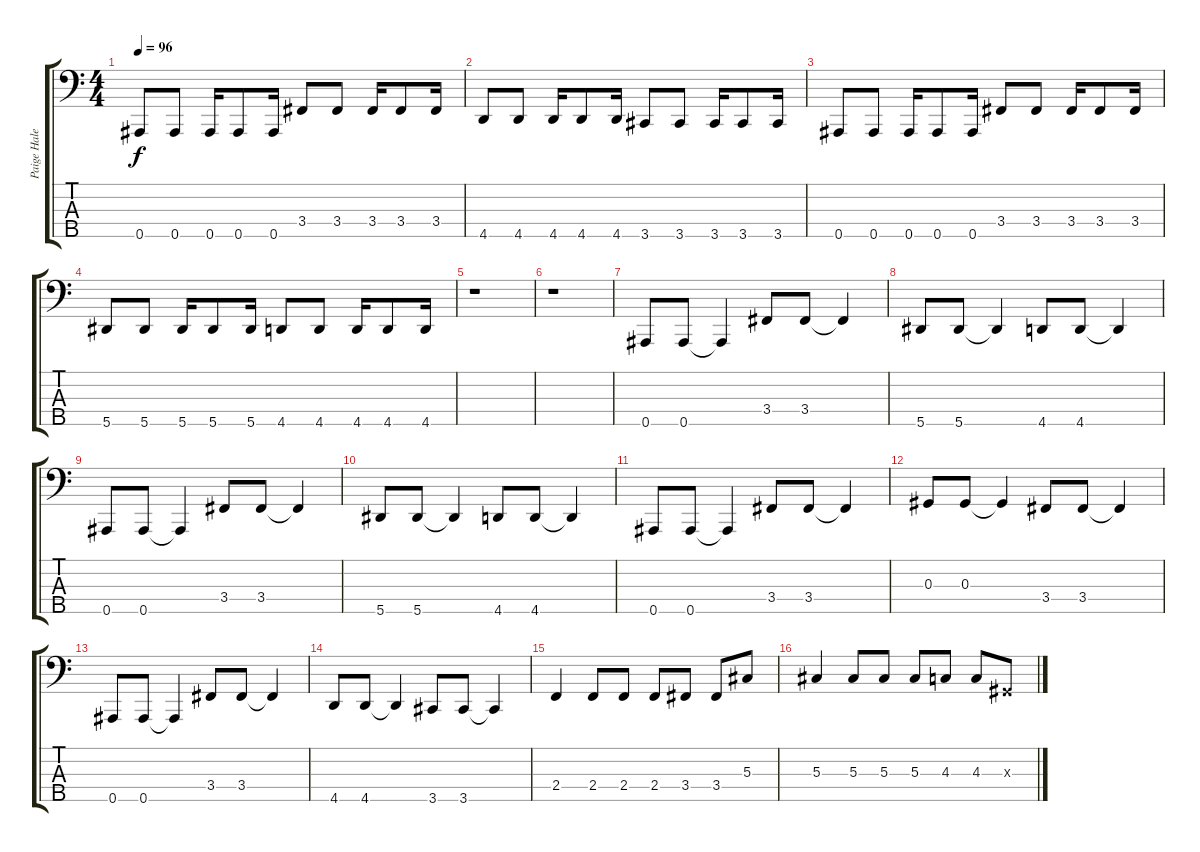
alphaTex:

\track ("Paige Haley (Bass)" "Paige Hale") {instrument synthbass2}
\staff {score tabs}
\tuning (Gb2 Db2 Ab1 Eb1 Bb0) {hide}
\ts (4 4)
\tempo 96
\clef f4
\ks c
0.5.8{dy f} 0.5.8 0.5.16 0.5.8 0.5.16 3.4.8 3.4.8 3.4.16 3.4.8 3.4.16 |
4.5.8 4.5.8 4.5.16 4.5.8 4.5.16 3.5.8 3.5.8 3.5.16 3.5.8 3.5.16 |
0.5.8 0.5.8 0.5.16 0.5.8 0.5.16 3.4.8 3.4.8 3.4.16 3.4.8 3.4.16 |
5.5.8 5.5.8 5.5.16 5.5.8 5.5.16 4.5.8 4.5.8 4.5.16 4.5.8 4.5.16 |
r.1 |
r.1 |
0.5.8 0.5.8 0.5{t}.4 3.4.8 3.4.8 3.4{t}.4 |
5.5.8 5.5.8 5.5{t}.4 4.5.8 4.5.8 4.5{t}.4 |
0.5.8 0.5.8 0.5{t}.4 3.4.8 3.4.8 3.4{t}.4 |
5.5.8 5.5.8 5.5{t}.4 4.5.8 4.5.8 4.5{t}.4 |
0.5.8 0.5.8 0.5{t}.4 3.4.8 3.4.8 3.4{t}.4 |
0.3.8 0.3.8 0.3{t}.4 3.4.8 3.4.8 3.4{t}.4 |
0.5.8 0.5.8 0.5{t}.4 3.4.8 3.4.8 3.4{t}.4 |
4.5.8 4.5.8 4.5{t}.4 3.5.8 3.5.8 3.5{t}.4 |
2.4.4 2.4.8 2.4.8 2.4.8 3.4.8 3.4.8 5.3.8 |
5.3.4 5.3.8 5.3.8 5.3.8 4.3.8 4.3.8 0.3{x}.8
